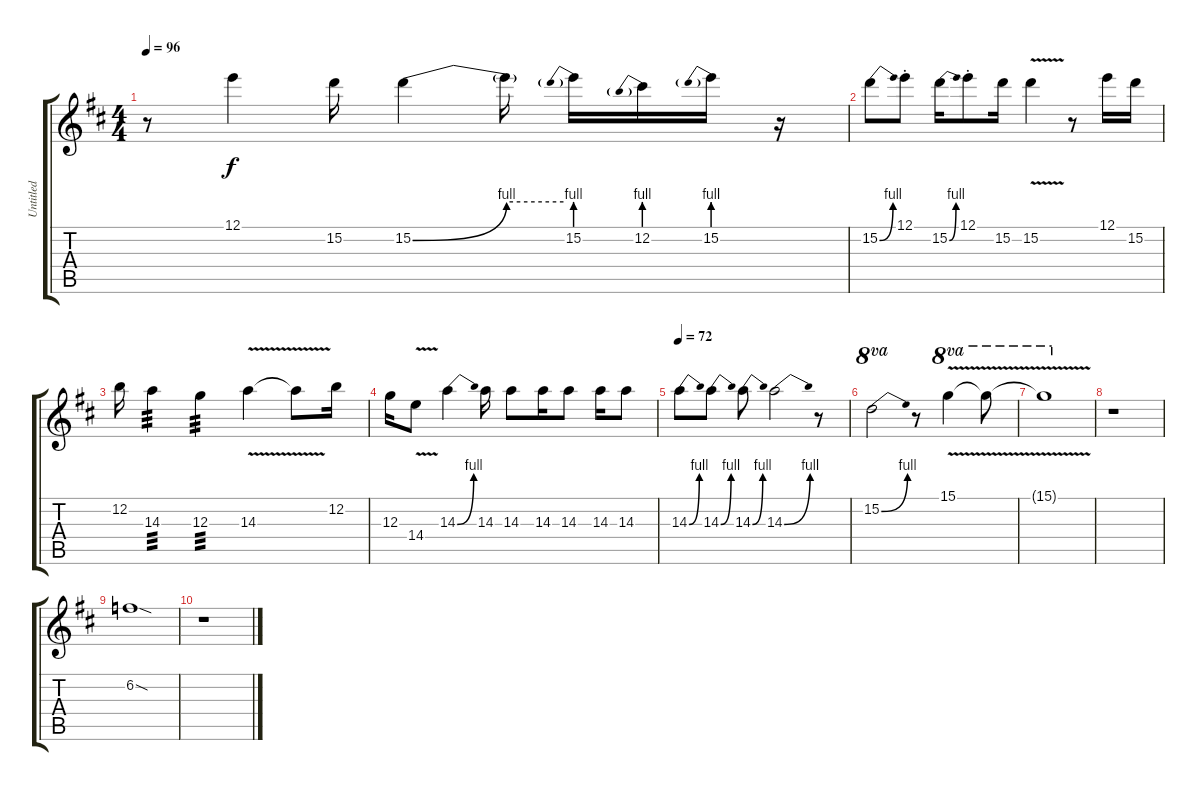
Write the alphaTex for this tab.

\track ("Untitled" "Untitled") {instrument distortionguitar}
\staff {score tabs}
\tuning (E4 B3 G3 D3 A2 E2) {hide}
\ts (4 4)
\tempo 96
\clef g2
\ks d
r.8{dy f} 12.1.4 15.2.16 15.2{be (bend 0 0 60 4)}.4 15.2{be (hold 0 4 60 4) t}.16 15.2{be (prebend 0 4 60 4)}.16 12.2{be (prebend 0 4 60 4)}.16 15.2{be (prebend 0 4 60 4)}.16 r.16 |
15.2{be (bend 0 0 60 4)}.8 12.1{st}.8 15.2{be (bend 0 0 60 4)}.16 12.1{st}.8 15.2.16 15.2{v}.4 r.8 12.1.16 15.2.16 |
12.2.16 14.3.4{tp 3} 12.3.4{tp 3} 14.3{v}.4 14.3{v t}.8 12.2.16 |
12.3.16 14.4{v}.8 14.3{be (bend 0 0 60 4)}.4 14.3.16 14.3.8 14.3.16 14.3.8 14.3.16 14.3.8 |
\tempo 72
14.3{be (bend 0 0 60 4)}.8 14.3{be (bend 0 0 60 4)}.8 14.3{be (bend 0 0 60 4)}.8 14.3{be (bend 0 0 60 4)}.2 r.8 |
15.2{be (bend 0 0 60 4)}.2{ot 8va} r.8 15.1{v}.4{ot 8va} 15.1{v t}.8{ot 8va} |
15.1{v t}.1{ot 8va} |
r.1 |
6.2{sod}.1 |
r.1
